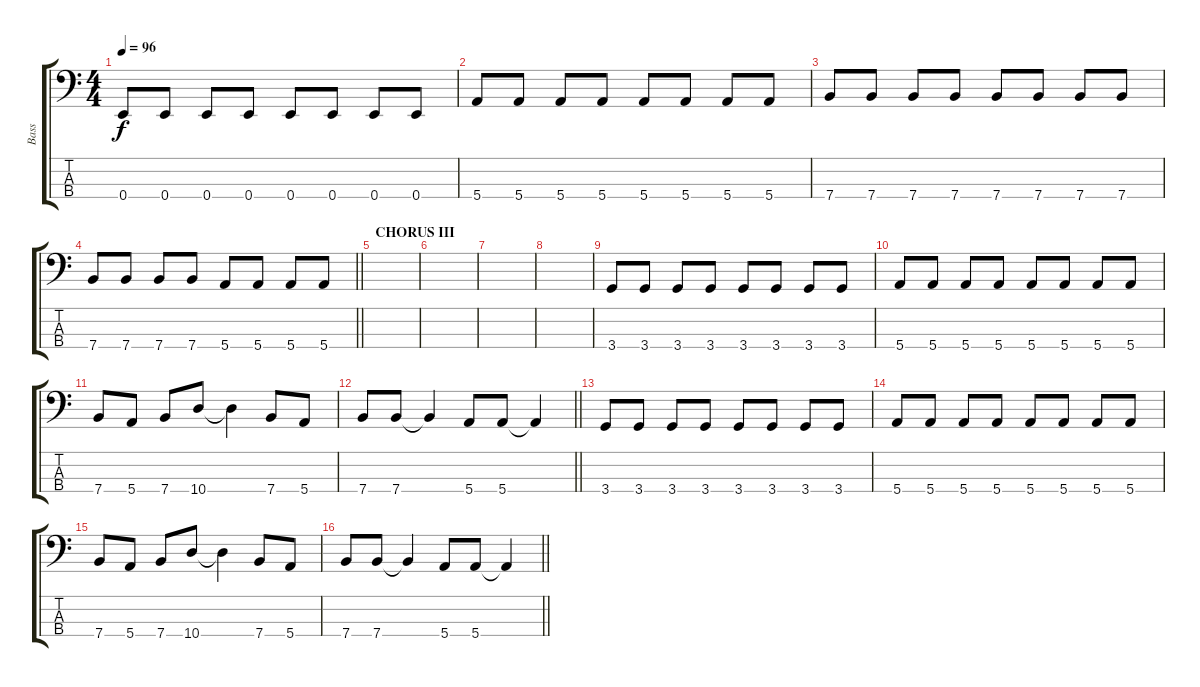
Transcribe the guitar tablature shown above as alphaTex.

\track ("Bass" "Bass") {instrument electricbassfinger}
\staff {score tabs}
\tuning (G2 D2 A1 E1) {hide}
\ts (4 4)
\tempo 96
\clef f4
\ks c
0.4.8{dy f} 0.4.8 0.4.8 0.4.8 0.4.8 0.4.8 0.4.8 0.4.8 |
5.4.8 5.4.8 5.4.8 5.4.8 5.4.8 5.4.8 5.4.8 5.4.8 |
7.4.8 7.4.8 7.4.8 7.4.8 7.4.8 7.4.8 7.4.8 7.4.8 |
\barLineRight lightlight
7.4.8 7.4.8 7.4.8 7.4.8 5.4.8 5.4.8 5.4.8 5.4.8 |
\section ("" "CHORUS III")
|
|
|
|
3.4.8 3.4.8 3.4.8 3.4.8 3.4.8 3.4.8 3.4.8 3.4.8 |
5.4.8 5.4.8 5.4.8 5.4.8 5.4.8 5.4.8 5.4.8 5.4.8 |
7.4.8 5.4.8 7.4.8 10.4.8 10.4{t}.4 7.4.8 5.4.8 |
\barLineRight lightlight
7.4.8 7.4.8 7.4{t}.4 5.4.8 5.4.8 5.4{t}.4 |
3.4.8 3.4.8 3.4.8 3.4.8 3.4.8 3.4.8 3.4.8 3.4.8 |
5.4.8 5.4.8 5.4.8 5.4.8 5.4.8 5.4.8 5.4.8 5.4.8 |
7.4.8 5.4.8 7.4.8 10.4.8 10.4{t}.4 7.4.8 5.4.8 |
\barLineRight lightlight
7.4.8 7.4.8 7.4{t}.4 5.4.8 5.4.8 5.4{t}.4
